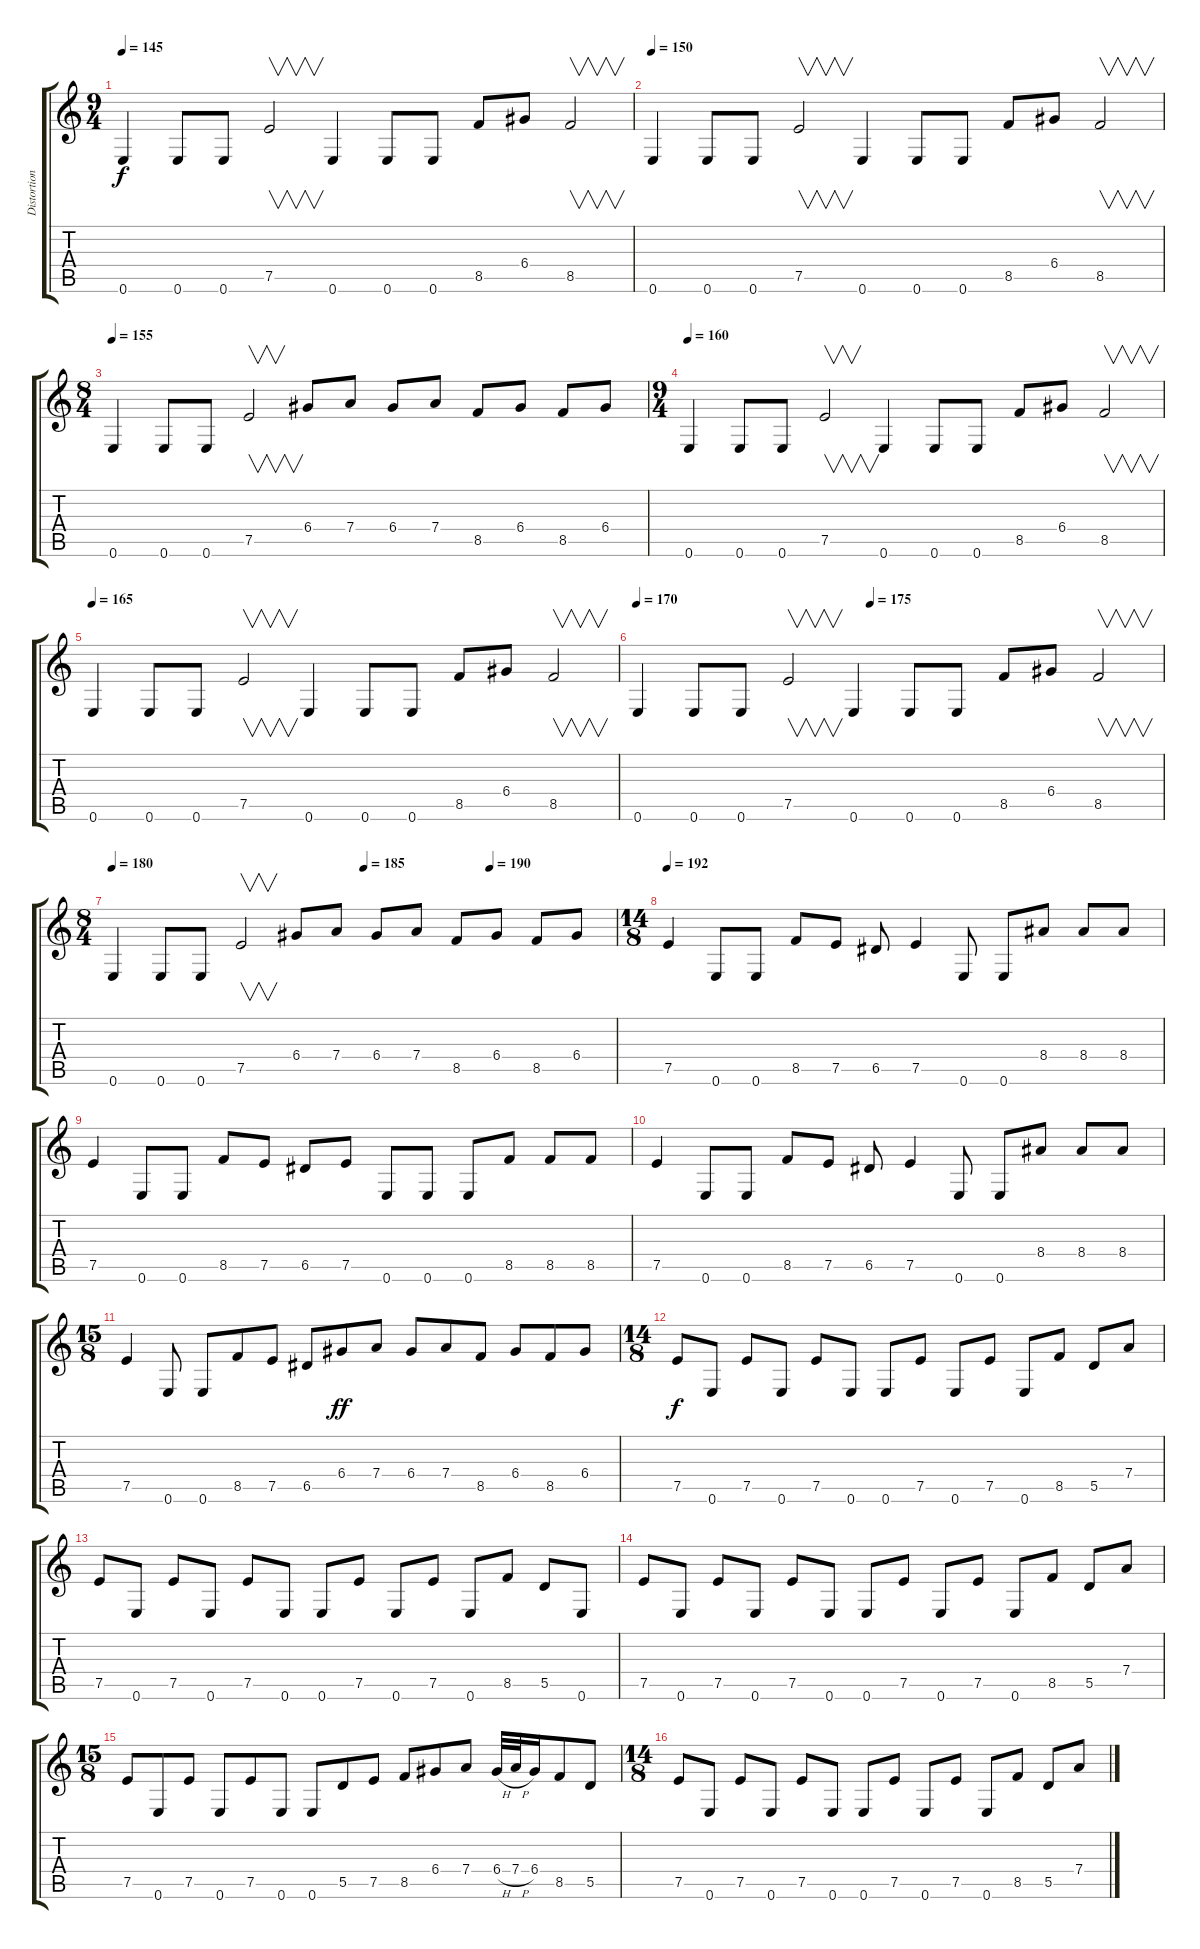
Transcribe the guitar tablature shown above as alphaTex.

\track ("Distortion Guitar" "Distortion") {instrument distortionguitar}
\staff {score tabs}
\tuning (E4 B3 G3 D3 A2 E2) {hide}
\ts (9 4)
\tempo 145
\clef g2
\ks c
0.6.4{dy f} 0.6.8 0.6.8 7.5.2{v} 0.6.4 0.6.8 0.6.8 8.5.8 6.4.8 8.5.2{v} |
\tempo 150
0.6.4 0.6.8 0.6.8 7.5.2{v} 0.6.4 0.6.8 0.6.8 8.5.8 6.4.8 8.5.2{v} |
\ts (8 4)
\tempo 155
0.6.4 0.6.8 0.6.8 7.5.2{v} 6.4.8 7.4.8 6.4.8 7.4.8 8.5.8 6.4.8 8.5.8 6.4.8 |
\ts (9 4)
\tempo 160
0.6.4 0.6.8 0.6.8 7.5.2{v} 0.6.4 0.6.8 0.6.8 8.5.8 6.4.8 8.5.2{v} |
\tempo 165
0.6.4 0.6.8 0.6.8 7.5.2{v} 0.6.4 0.6.8 0.6.8 8.5.8 6.4.8 8.5.2{v} |
\tempo 170
\tempo (175 0.4444444444444444)
0.6.4 0.6.8 0.6.8 7.5.2{v} 0.6.4 0.6.8 0.6.8 8.5.8 6.4.8 8.5.2{v} |
\ts (8 4)
\tempo 180
\tempo (185 0.5)
\tempo (190 0.75)
0.6.4 0.6.8 0.6.8 7.5.2{v} 6.4.8 7.4.8 6.4.8 7.4.8 8.5.8 6.4.8 8.5.8 6.4.8 |
\ts (14 8)
\tempo 192
7.5.4 0.6.8 0.6.8 8.5.8 7.5.8 6.5.8 7.5.4 0.6.8 0.6.8 8.4.8 8.4.8 8.4.8 |
7.5.4 0.6.8 0.6.8 8.5.8 7.5.8 6.5.8 7.5.8 0.6.8 0.6.8 0.6.8 8.5.8 8.5.8 8.5.8 |
7.5.4 0.6.8 0.6.8 8.5.8 7.5.8 6.5.8 7.5.4 0.6.8 0.6.8 8.4.8 8.4.8 8.4.8 |
\ts (15 8)
7.5.4 0.6.8 0.6.8 8.5.8 7.5.8 6.5.8 6.4.8{dy ff} 7.4.8 6.4.8 7.4.8 8.5.8 6.4.8 8.5.8 6.4.8 |
\ts (14 8)
7.5.8{dy f} 0.6.8 7.5.8 0.6.8 7.5.8 0.6.8 0.6.8 7.5.8 0.6.8 7.5.8 0.6.8 8.5.8 5.5.8 7.4.8 |
7.5.8 0.6.8 7.5.8 0.6.8 7.5.8 0.6.8 0.6.8 7.5.8 0.6.8 7.5.8 0.6.8 8.5.8 5.5.8 0.6.8 |
7.5.8 0.6.8 7.5.8 0.6.8 7.5.8 0.6.8 0.6.8 7.5.8 0.6.8 7.5.8 0.6.8 8.5.8 5.5.8 7.4.8 |
\ts (15 8)
7.5.8 0.6.8 7.5.8 0.6.8 7.5.8 0.6.8 0.6.8 5.5.8 7.5.8 8.5.8 6.4.8 7.4.8 6.4{h}.32 7.4{h}.32 6.4.16 8.5.8 5.5.8 |
\ts (14 8)
7.5.8 0.6.8 7.5.8 0.6.8 7.5.8 0.6.8 0.6.8 7.5.8 0.6.8 7.5.8 0.6.8 8.5.8 5.5.8 7.4.8
